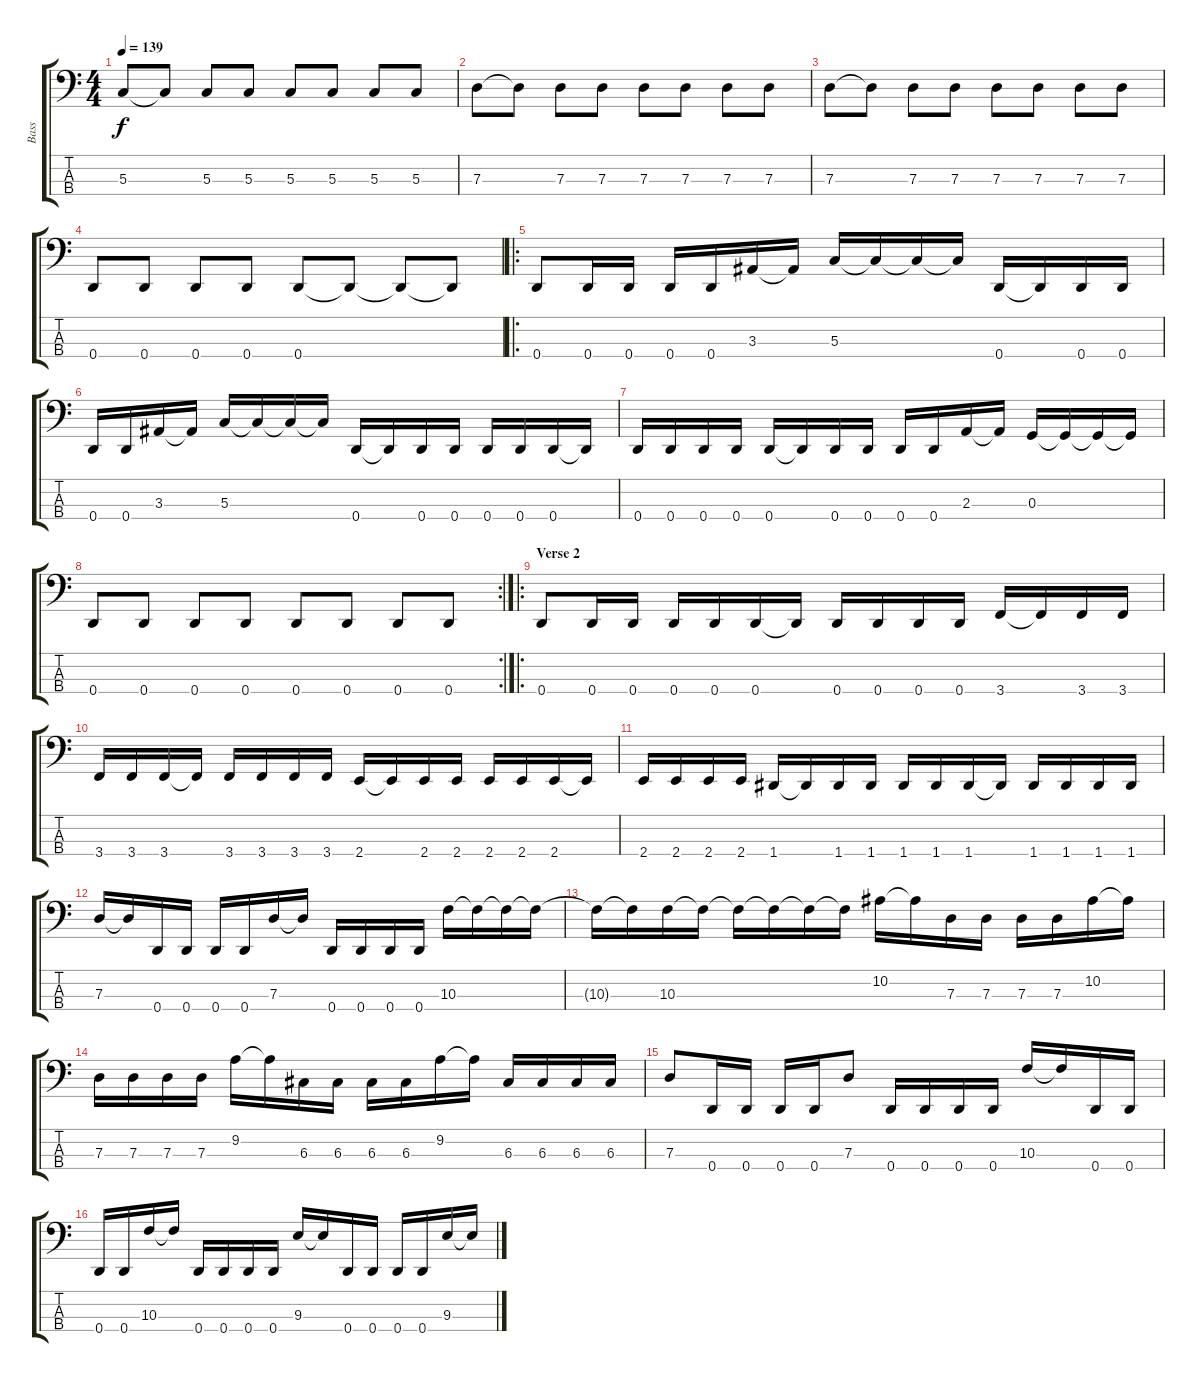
\track ("Bass" "Bass") {instrument electricbasspick}
\staff {score tabs}
\tuning (F2 C2 G1 D1) {hide}
\ts (4 4)
\tempo 139
\clef f4
\ks c
5.3.8{dy f} 5.3{t}.8 5.3.8 5.3.8 5.3.8 5.3.8 5.3.8 5.3.8 |
7.3.8 7.3{t}.8 7.3.8 7.3.8 7.3.8 7.3.8 7.3.8 7.3.8 |
7.3.8 7.3{t}.8 7.3.8 7.3.8 7.3.8 7.3.8 7.3.8 7.3.8 |
0.4.8 0.4.8 0.4.8 0.4.8 0.4.8 0.4{t}.8 0.4{t}.8 0.4{t}.8 |
\ro
0.4.8 0.4.16 0.4.16 0.4.16 0.4.16 3.3.16 3.3{t}.16 5.3.16 5.3{t}.16 5.3{t}.16 5.3{t}.16 0.4.16 0.4{t}.16 0.4.16 0.4.16 |
0.4.16 0.4.16 3.3.16 3.3{t}.16 5.3.16 5.3{t}.16 5.3{t}.16 5.3{t}.16 0.4.16 0.4{t}.16 0.4.16 0.4.16 0.4.16 0.4.16 0.4.16 0.4{t}.16 |
0.4.16 0.4.16 0.4.16 0.4.16 0.4.16 0.4{t}.16 0.4.16 0.4.16 0.4.16 0.4.16 2.3.16 2.3{t}.16 0.3.16 0.3{t}.16 0.3{t}.16 0.3{t}.16 |
\rc 2
0.4.8 0.4.8 0.4.8 0.4.8 0.4.8 0.4.8 0.4.8 0.4.8 |
\ro
\section ("" "Verse 2")
0.4.8 0.4.16 0.4.16 0.4.16 0.4.16 0.4.16 0.4{t}.16 0.4.16 0.4.16 0.4.16 0.4.16 3.4.16 3.4{t}.16 3.4.16 3.4.16 |
3.4.16 3.4.16 3.4.16 3.4{t}.16 3.4.16 3.4.16 3.4.16 3.4.16 2.4.16 2.4{t}.16 2.4.16 2.4.16 2.4.16 2.4.16 2.4.16 2.4{t}.16 |
2.4.16 2.4.16 2.4.16 2.4.16 1.4.16 1.4{t}.16 1.4.16 1.4.16 1.4.16 1.4.16 1.4.16 1.4{t}.16 1.4.16 1.4.16 1.4.16 1.4.16 |
7.3.16 7.3{t}.16 0.4.16 0.4.16 0.4.16 0.4.16 7.3.16 7.3{t}.16 0.4.16 0.4.16 0.4.16 0.4.16 10.3.16 10.3{t}.16 10.3{t}.16 10.3{t}.16 |
10.3{t}.16 10.3{t}.16 10.3.16 10.3{t}.16 10.3{t}.16 10.3{t}.16 10.3{t}.16 10.3{t}.16 10.2.16 10.2{t}.16 7.3.16 7.3.16 7.3.16 7.3.16 10.2.16 10.2{t}.16 |
7.3.16 7.3.16 7.3.16 7.3.16 9.2.16 9.2{t}.16 6.3.16 6.3.16 6.3.16 6.3.16 9.2.16 9.2{t}.16 6.3.16 6.3.16 6.3.16 6.3.16 |
7.3.8 0.4.16 0.4.16 0.4.16 0.4.16 7.3.8 0.4.16 0.4.16 0.4.16 0.4.16 10.3.16 10.3{t}.16 0.4.16 0.4.16 |
0.4.16 0.4.16 10.3.16 10.3{t}.16 0.4.16 0.4.16 0.4.16 0.4.16 9.3.16 9.3{t}.16 0.4.16 0.4.16 0.4.16 0.4.16 9.3.16 9.3{t}.16
